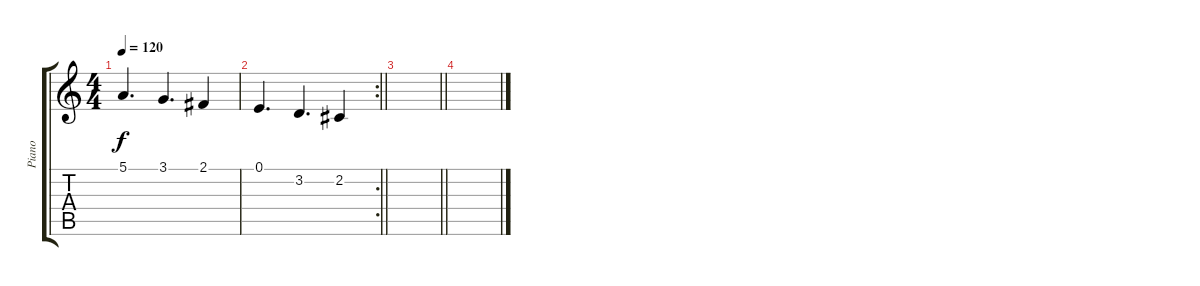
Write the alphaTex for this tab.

\track ("Piano" "Piano") {instrument electricgrandpiano}
\staff {score tabs}
\tuning (E4 B3 G3 D3 A2 E2) {hide}
\ts (4 4)
\tempo 120
\clef g2
\ks c
5.1.4{d dy f} 3.1.4{d} 2.1.4 |
\rc 2
\barLineRight lightlight
0.1.4{d} 3.2.4{d} 2.2.4 |
\section ("" "")
\barLineRight lightlight
|
\section ("" "")
